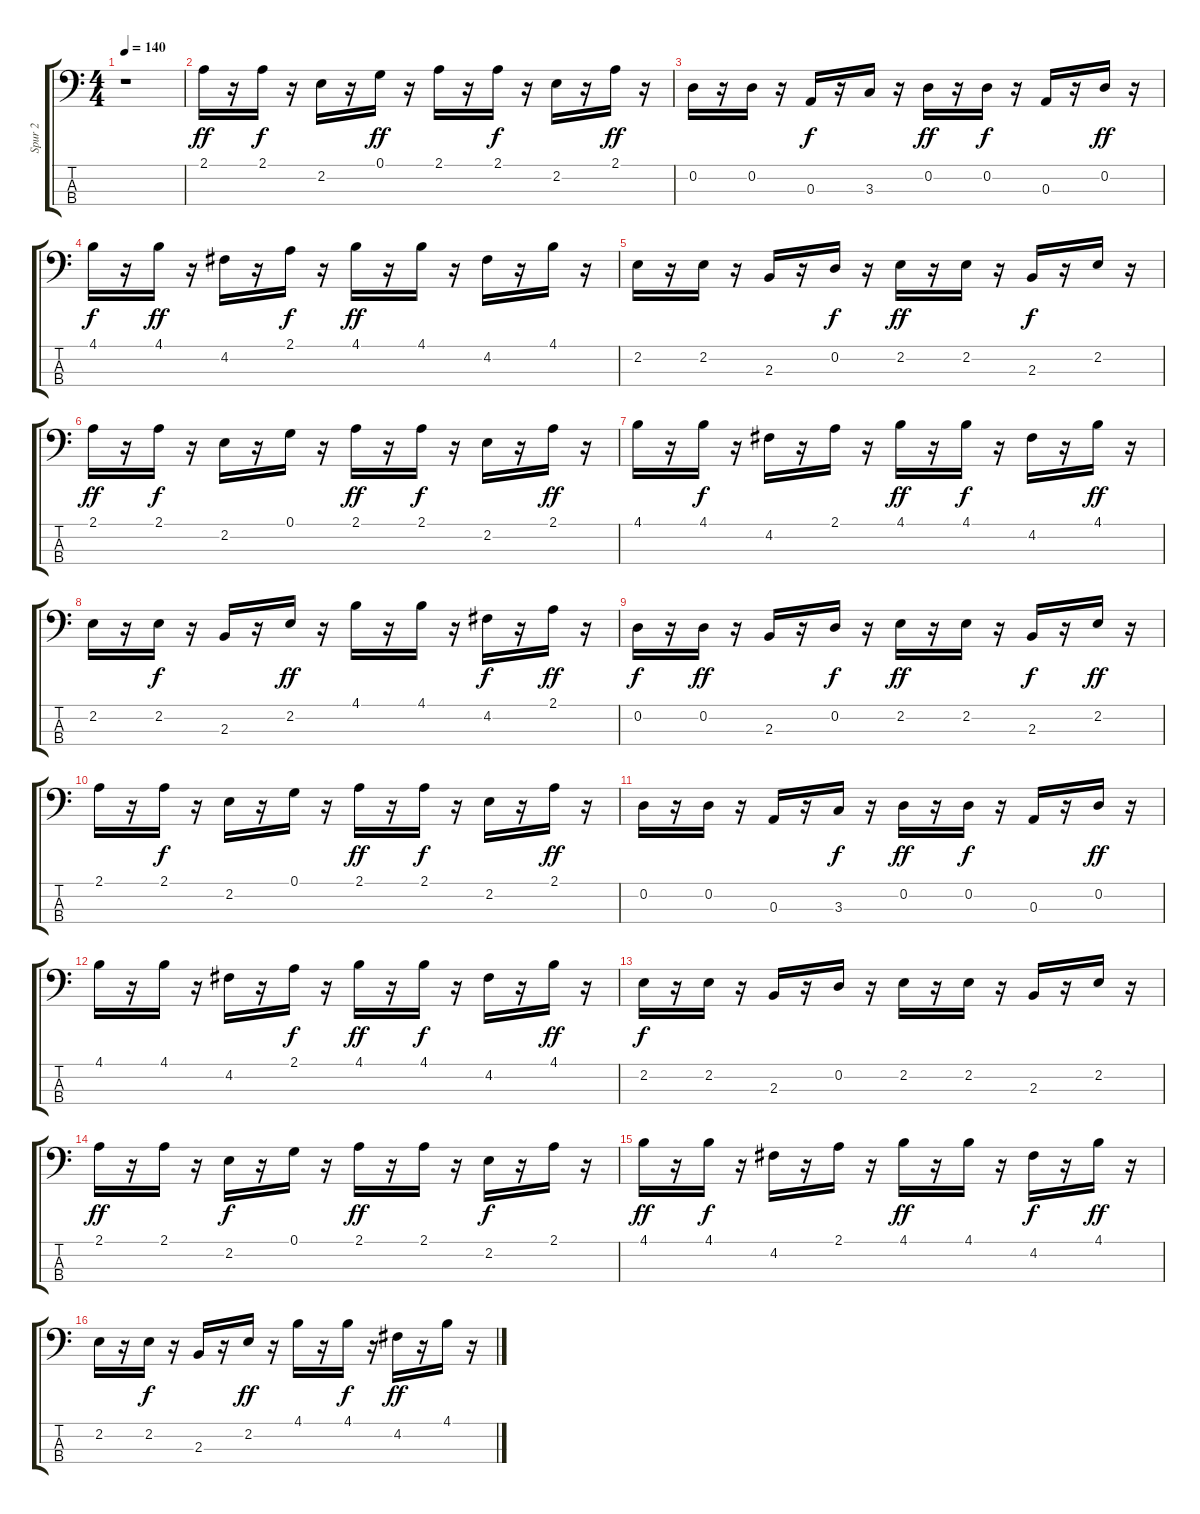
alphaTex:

\track ("Spur 2" "Spur 2") {instrument electricbasspick}
\staff {score tabs}
\tuning (G2 D2 A1 E1) {hide}
\ts (4 4)
\tempo 140
\clef f4
\ks c
r.1{dy ff} |
2.1.16 r.16 2.1.16{dy f} r.16 2.2.16 r.16 0.1.16{dy ff} r.16 2.1.16 r.16 2.1.16{dy f} r.16 2.2.16 r.16 2.1.16{dy ff} r.16 |
0.2.16 r.16 0.2.16 r.16 0.3.16{dy f} r.16 3.3.16 r.16 0.2.16{dy ff} r.16 0.2.16{dy f} r.16 0.3.16 r.16 0.2.16{dy ff} r.16 |
4.1.16{dy f} r.16 4.1.16{dy ff} r.16 4.2.16 r.16 2.1.16{dy f} r.16 4.1.16{dy ff} r.16 4.1.16 r.16 4.2.16 r.16 4.1.16 r.16 |
2.2.16 r.16 2.2.16 r.16 2.3.16 r.16 0.2.16{dy f} r.16 2.2.16{dy ff} r.16 2.2.16 r.16 2.3.16{dy f} r.16 2.2.16 r.16 |
2.1.16{dy ff} r.16 2.1.16{dy f} r.16 2.2.16 r.16 0.1.16 r.16 2.1.16{dy ff} r.16 2.1.16{dy f} r.16 2.2.16 r.16 2.1.16{dy ff} r.16 |
4.1.16 r.16 4.1.16{dy f} r.16 4.2.16 r.16 2.1.16 r.16 4.1.16{dy ff} r.16 4.1.16{dy f} r.16 4.2.16 r.16 4.1.16{dy ff} r.16 |
2.2.16 r.16 2.2.16{dy f} r.16 2.3.16 r.16 2.2.16{dy ff} r.16 4.1.16 r.16 4.1.16 r.16 4.2.16{dy f} r.16 2.1.16{dy ff} r.16 |
0.2.16{dy f} r.16 0.2.16{dy ff} r.16 2.3.16 r.16 0.2.16{dy f} r.16 2.2.16{dy ff} r.16 2.2.16 r.16 2.3.16{dy f} r.16 2.2.16{dy ff} r.16 |
2.1.16 r.16 2.1.16{dy f} r.16 2.2.16 r.16 0.1.16 r.16 2.1.16{dy ff} r.16 2.1.16{dy f} r.16 2.2.16 r.16 2.1.16{dy ff} r.16 |
0.2.16 r.16 0.2.16 r.16 0.3.16 r.16 3.3.16{dy f} r.16 0.2.16{dy ff} r.16 0.2.16{dy f} r.16 0.3.16 r.16 0.2.16{dy ff} r.16 |
4.1.16 r.16 4.1.16 r.16 4.2.16 r.16 2.1.16{dy f} r.16 4.1.16{dy ff} r.16 4.1.16{dy f} r.16 4.2.16 r.16 4.1.16{dy ff} r.16 |
2.2.16{dy f} r.16 2.2.16 r.16 2.3.16 r.16 0.2.16 r.16 2.2.16 r.16 2.2.16 r.16 2.3.16 r.16 2.2.16 r.16 |
2.1.16{dy ff} r.16 2.1.16 r.16 2.2.16{dy f} r.16 0.1.16 r.16 2.1.16{dy ff} r.16 2.1.16 r.16 2.2.16{dy f} r.16 2.1.16 r.16 |
4.1.16{dy ff} r.16 4.1.16{dy f} r.16 4.2.16 r.16 2.1.16 r.16 4.1.16{dy ff} r.16 4.1.16 r.16 4.2.16{dy f} r.16 4.1.16{dy ff} r.16 |
2.2.16 r.16 2.2.16{dy f} r.16 2.3.16 r.16 2.2.16{dy ff} r.16 4.1.16 r.16 4.1.16{dy f} r.16 4.2.16{dy ff} r.16 4.1.16 r.16
